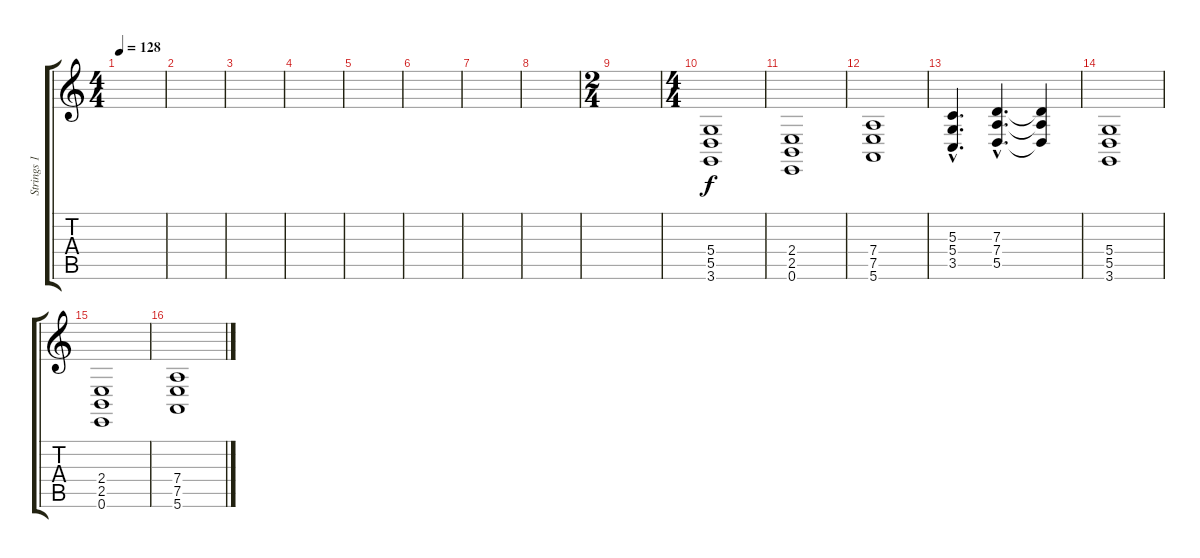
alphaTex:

\track ("Strings 1" "Strings 1") {instrument stringensemble1}
\staff {score tabs}
\tuning (E4 B3 G3 D3 A2 E2) {hide}
\ts (4 4)
\tempo 128
\clef g2
\ks c
|
|
|
|
|
|
|
|
\ts (2 4)
|
\ts (4 4)
(5.4 5.5 3.6).1 |
(2.4 2.5 0.6).1 |
(7.4 7.5 5.6).1 |
(5.3{hac} 5.4{hac} 3.5{hac}).4{d} (7.3{hac} 7.4{hac} 5.5{hac}).4{d} (7.3{t} 7.4{t} 5.5{t}).4 |
(5.4 5.5 3.6).1 |
(2.4 2.5 0.6).1 |
(7.4 7.5 5.6).1
